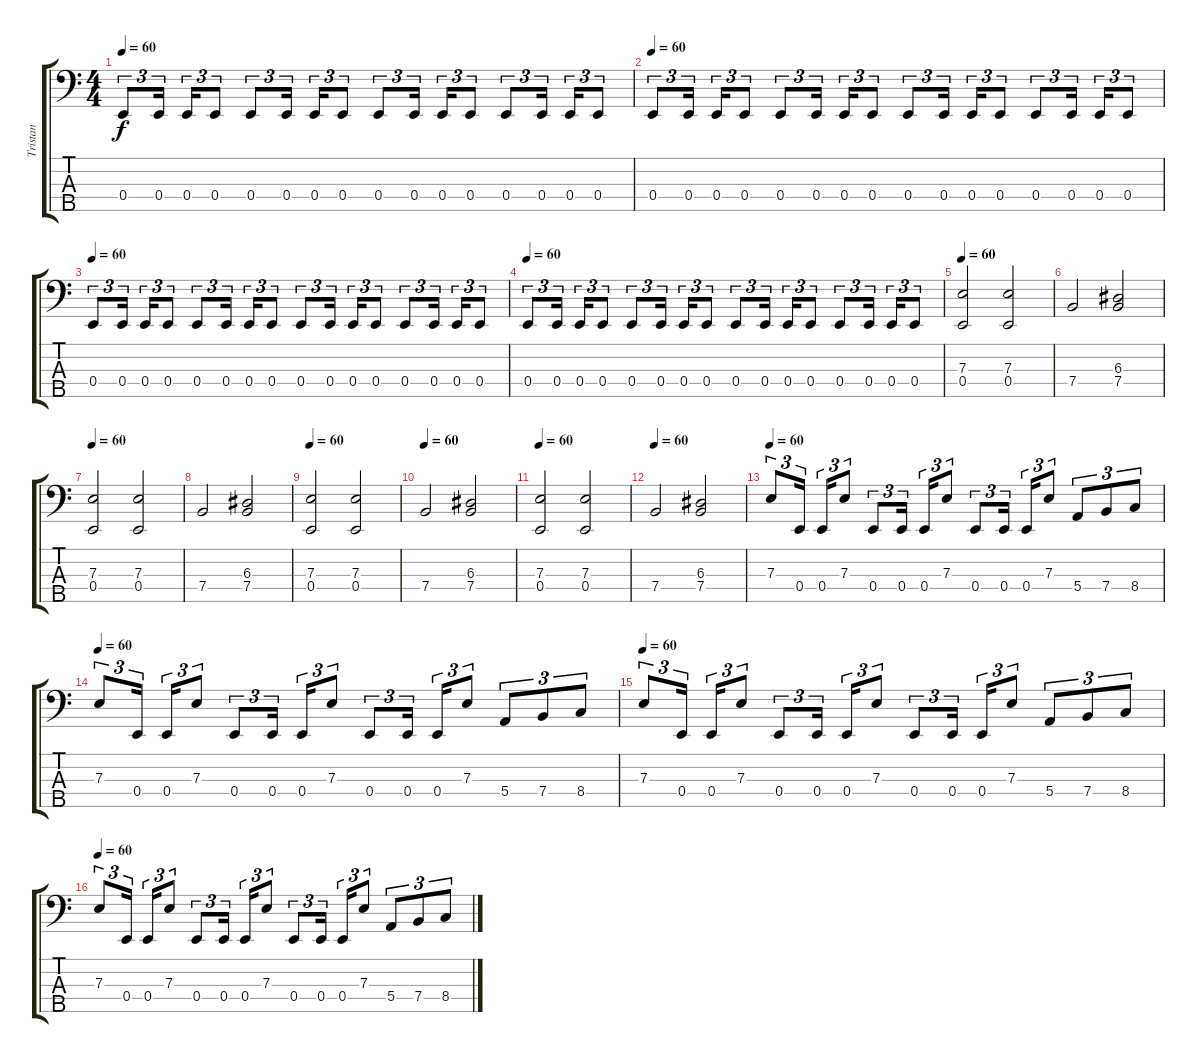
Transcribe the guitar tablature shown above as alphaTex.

\track ("Tristan" "Tristan") {instrument electricbassfinger}
\staff {score tabs}
\tuning (G2 D2 A1 E1 B0) {hide}
\ts (4 4)
\tempo 60
\clef f4
\ks c
0.4.8{tu (3 2) dy f} 0.4.16{tu (3 2)} 0.4.16{tu (3 2)} 0.4.8{tu (3 2)} 0.4.8{tu (3 2)} 0.4.16{tu (3 2)} 0.4.16{tu (3 2)} 0.4.8{tu (3 2)} 0.4.8{tu (3 2)} 0.4.16{tu (3 2)} 0.4.16{tu (3 2)} 0.4.8{tu (3 2)} 0.4.8{tu (3 2)} 0.4.16{tu (3 2)} 0.4.16{tu (3 2)} 0.4.8{tu (3 2)} |
\tempo 60
0.4.8{tu (3 2)} 0.4.16{tu (3 2)} 0.4.16{tu (3 2)} 0.4.8{tu (3 2)} 0.4.8{tu (3 2)} 0.4.16{tu (3 2)} 0.4.16{tu (3 2)} 0.4.8{tu (3 2)} 0.4.8{tu (3 2)} 0.4.16{tu (3 2)} 0.4.16{tu (3 2)} 0.4.8{tu (3 2)} 0.4.8{tu (3 2)} 0.4.16{tu (3 2)} 0.4.16{tu (3 2)} 0.4.8{tu (3 2)} |
\tempo 60
0.4.8{tu (3 2)} 0.4.16{tu (3 2)} 0.4.16{tu (3 2)} 0.4.8{tu (3 2)} 0.4.8{tu (3 2)} 0.4.16{tu (3 2)} 0.4.16{tu (3 2)} 0.4.8{tu (3 2)} 0.4.8{tu (3 2)} 0.4.16{tu (3 2)} 0.4.16{tu (3 2)} 0.4.8{tu (3 2)} 0.4.8{tu (3 2)} 0.4.16{tu (3 2)} 0.4.16{tu (3 2)} 0.4.8{tu (3 2)} |
\tempo 60
0.4.8{tu (3 2)} 0.4.16{tu (3 2)} 0.4.16{tu (3 2)} 0.4.8{tu (3 2)} 0.4.8{tu (3 2)} 0.4.16{tu (3 2)} 0.4.16{tu (3 2)} 0.4.8{tu (3 2)} 0.4.8{tu (3 2)} 0.4.16{tu (3 2)} 0.4.16{tu (3 2)} 0.4.8{tu (3 2)} 0.4.8{tu (3 2)} 0.4.16{tu (3 2)} 0.4.16{tu (3 2)} 0.4.8{tu (3 2)} |
\tempo 60
(7.3 0.4).2 (7.3 0.4).2 |
7.4.2 (6.3 7.4).2 |
\tempo 60
(7.3 0.4).2 (7.3 0.4).2 |
7.4.2 (6.3 7.4).2 |
\tempo 60
(7.3 0.4).2 (7.3 0.4).2 |
\tempo 60
7.4.2 (6.3 7.4).2 |
\tempo 60
(7.3 0.4).2 (7.3 0.4).2 |
\tempo 60
7.4.2 (6.3 7.4).2 |
\tempo 60
7.3.8{tu (3 2)} 0.4.16{tu (3 2)} 0.4.16{tu (3 2)} 7.3.8{tu (3 2)} 0.4.8{tu (3 2)} 0.4.16{tu (3 2)} 0.4.16{tu (3 2)} 7.3.8{tu (3 2)} 0.4.8{tu (3 2)} 0.4.16{tu (3 2)} 0.4.16{tu (3 2)} 7.3.8{tu (3 2)} 5.4.8{tu (3 2)} 7.4.8{tu (3 2)} 8.4.8{tu (3 2)} |
\tempo 60
7.3.8{tu (3 2)} 0.4.16{tu (3 2)} 0.4.16{tu (3 2)} 7.3.8{tu (3 2)} 0.4.8{tu (3 2)} 0.4.16{tu (3 2)} 0.4.16{tu (3 2)} 7.3.8{tu (3 2)} 0.4.8{tu (3 2)} 0.4.16{tu (3 2)} 0.4.16{tu (3 2)} 7.3.8{tu (3 2)} 5.4.8{tu (3 2)} 7.4.8{tu (3 2)} 8.4.8{tu (3 2)} |
\tempo 60
7.3.8{tu (3 2)} 0.4.16{tu (3 2)} 0.4.16{tu (3 2)} 7.3.8{tu (3 2)} 0.4.8{tu (3 2)} 0.4.16{tu (3 2)} 0.4.16{tu (3 2)} 7.3.8{tu (3 2)} 0.4.8{tu (3 2)} 0.4.16{tu (3 2)} 0.4.16{tu (3 2)} 7.3.8{tu (3 2)} 5.4.8{tu (3 2)} 7.4.8{tu (3 2)} 8.4.8{tu (3 2)} |
\tempo 60
7.3.8{tu (3 2)} 0.4.16{tu (3 2)} 0.4.16{tu (3 2)} 7.3.8{tu (3 2)} 0.4.8{tu (3 2)} 0.4.16{tu (3 2)} 0.4.16{tu (3 2)} 7.3.8{tu (3 2)} 0.4.8{tu (3 2)} 0.4.16{tu (3 2)} 0.4.16{tu (3 2)} 7.3.8{tu (3 2)} 5.4.8{tu (3 2)} 7.4.8{tu (3 2)} 8.4.8{tu (3 2)}
